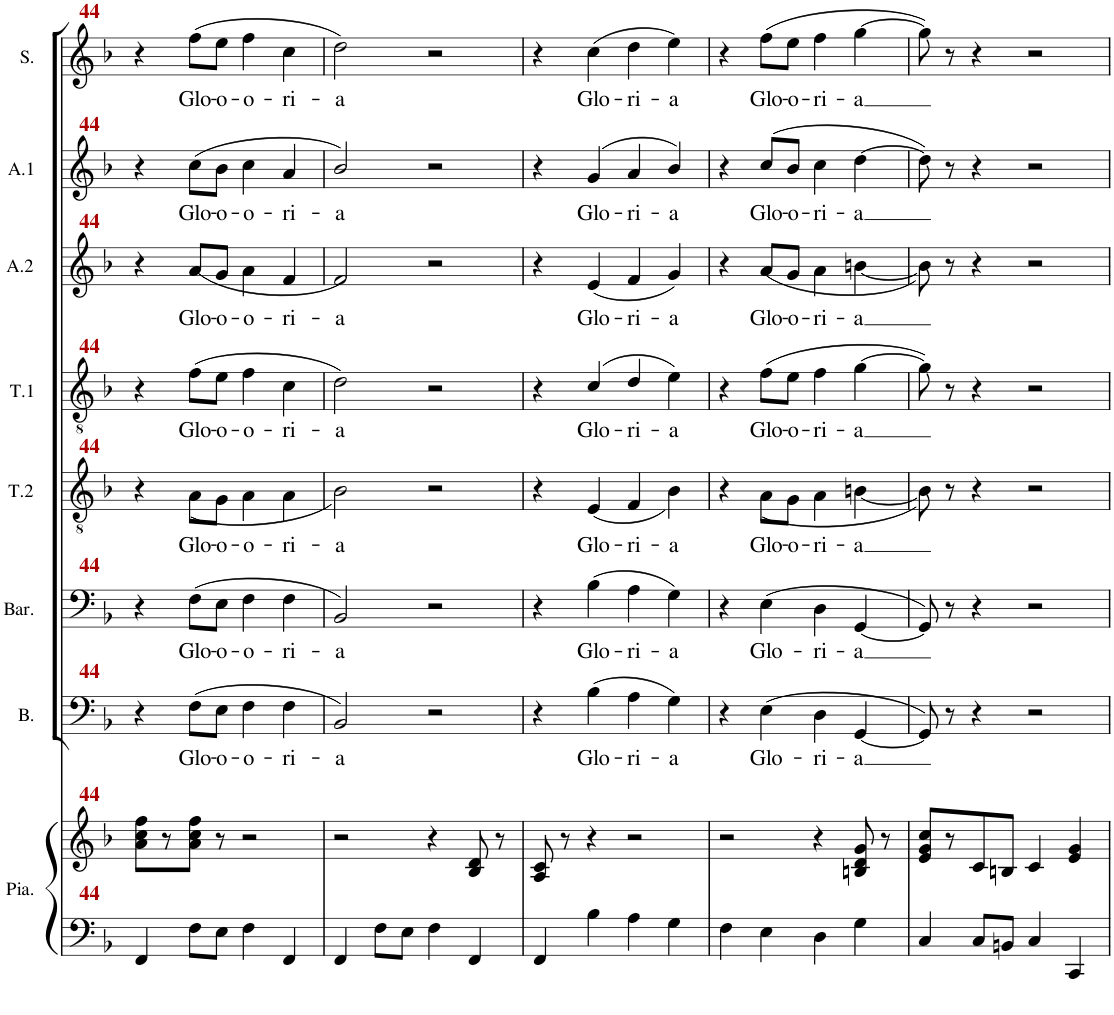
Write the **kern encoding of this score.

**kern	**kern	**kern	**text	**kern	**text	**kern	**text	**kern	**text	**kern	**text	**kern	**text	**kern	**text
*part8	*part8	*part7	*part7	*part6	*part6	*part5	*part5	*part4	*part4	*part3	*part3	*part2	*part2	*part1	*part1
*staff9	*staff8	*staff7	*staff7	*staff6	*staff6	*staff5	*staff5	*staff4	*staff4	*staff3	*staff3	*staff2	*staff2	*staff1	*staff1
*I"Piano	*	*I"Basse	*	*I"Baryton	*	*I"Ténor 2	*	*I"Ténor 1	*	*I"Alto 2	*	*I"Alto 1	*	*I"Soprano	*
*I'Pno.	*	*I'B.	*	*I'Bar.	*	*I'T.2	*	*I'T.1	*	*I'A.2	*	*I'A.1	*	*I'S.	*
!!LO:PB:g=z
*clefF4	*clefG2	*clefF4	*	*clefF4	*	*clefGv2	*	*clefGv2	*	*clefG2	*	*clefG2	*	*clefG2	*
*k[b-]	*k[b-]	*k[b-]	*	*k[b-]	*	*k[b-]	*	*k[b-]	*	*k[b-]	*	*k[b-]	*	*k[b-]	*
*M2/2	*M2/2	*M2/2	*	*M2/2	*	*M2/2	*	*M2/2	*	*M2/2	*	*M2/2	*	*M2/2	*
*met(c|)	*met(c|)	*met(c|)	*	*met(c|)	*	*met(c|)	*	*met(c|)	*	*met(c|)	*	*met(c|)	*	*met(c|)	*
=44	=44	=44	=44	=44	=44	=44	=44	=44	=44	=44	=44	=44	=44	=44	=44
4FF/	8a\ 8cc\ 8ff\L	4r	.	4r	.	4r	.	4r	.	4r	.	4r	.	4r	.
.	8r	.	.	.	.	.	.	.	.	.	.	.	.	.	.
!	!	!	!LO:LY:b	!	!LO:LY:b	!	!LO:LY:b	!	!LO:LY:b	!	!LO:LY:b	!	!LO:LY:b	!	!LO:LY:b
8F\L	8a\ 8cc\ 8ff\J	(8F\L	Glo-	(8F\L	Glo-	(<8A\L	Glo-	(8f\L	Glo-	(<8a/L	Glo-	(8cc\L	Glo-	(8ff\L	Glo-
!	!	!	!LO:LY:b	!	!LO:LY:b	!	!LO:LY:b	!	!LO:LY:b	!	!LO:LY:b	!	!LO:LY:b	!	!LO:LY:b
8E\J	8r	8E\J	-o-	8E\J	-o-	8G\J	-o-	8e\J	-o-	8g/J	-o-	8b-\J	-o-	8ee\J	-o-
!	!	!	!LO:LY:b	!	!LO:LY:b	!	!LO:LY:b	!	!LO:LY:b	!	!LO:LY:b	!	!LO:LY:b	!	!LO:LY:b
4F\	2r	4F\	-o-	4F\	-o-	4A\	-o-	4f\	-o-	4a\	-o-	4cc\	-o-	4ff\	-o-
!	!	!	!LO:LY:b	!	!LO:LY:b	!	!LO:LY:b	!	!LO:LY:b	!	!LO:LY:b	!	!LO:LY:b	!	!LO:LY:b
4FF/	.	4F\	-ri-	4F\	-ri-	4A\	-ri-	4c\	-ri-	4f/	-ri-	4a/	-ri-	4cc\	-ri-
=45	=45	=45	=45	=45	=45	=45	=45	=45	=45	=45	=45	=45	=45	=45	=45
!	!	!	!LO:LY:b	!	!LO:LY:b	!	!LO:LY:b	!	!LO:LY:b	!	!LO:LY:b	!	!LO:LY:b	!	!LO:LY:b
4FF/	2r	2BB-/)	-a	2BB-/)	-a	2B-\)	-a	2d\)	-a	2f/)	-a	2b-/)	-a	2dd\)	-a
8F\L	.	.	.	.	.	.	.	.	.	.	.	.	.	.	.
8E\J	.	.	.	.	.	.	.	.	.	.	.	.	.	.	.
4F\	4r	2r	.	2r	.	2r	.	2r	.	2r	.	2r	.	2r	.
4FF/	8B-/ 8d/	.	.	.	.	.	.	.	.	.	.	.	.	.	.
.	8r	.	.	.	.	.	.	.	.	.	.	.	.	.	.
=46	=46	=46	=46	=46	=46	=46	=46	=46	=46	=46	=46	=46	=46	=46	=46
4FF/	8A/ 8c/	4r	.	4r	.	4r	.	4r	.	4r	.	4r	.	4r	.
.	8r	.	.	.	.	.	.	.	.	.	.	.	.	.	.
!	!	!	!LO:LY:b	!	!LO:LY:b	!	!LO:LY:b	!	!LO:LY:b	!	!LO:LY:b	!	!LO:LY:b	!	!LO:LY:b
4B-\	4r	(4B-\	Glo-	(4B-\	Glo-	(<4E/	Glo-	(4c/	Glo-	(4e/	Glo-	(>4g/	Glo-	(4cc\	Glo-
!	!	!	!LO:LY:b	!	!LO:LY:b	!	!LO:LY:b	!	!LO:LY:b	!	!LO:LY:b	!	!LO:LY:b	!	!LO:LY:b
4A\	2r	4A\	-ri-	4A\	-ri-	4F/	-ri-	4d/	-ri-	4f/	-ri-	4a/	-ri-	4dd\	-ri-
!	!	!	!LO:LY:b	!	!LO:LY:b	!	!LO:LY:b	!	!LO:LY:b	!	!LO:LY:b	!	!LO:LY:b	!	!LO:LY:b
4G\	.	4G\)	-a	4G\)	-a	4B-\)	-a	4e\)	-a	4g/)	-a	4b-/)	-a	4ee\)	-a
=47	=47	=47	=47	=47	=47	=47	=47	=47	=47	=47	=47	=47	=47	=47	=47
4F\	2r	4r	.	4r	.	4r	.	4r	.	4r	.	4r	.	4r	.
!	!	!	!LO:LY:b	!	!LO:LY:b	!	!LO:LY:b	!	!LO:LY:b	!	!LO:LY:b	!	!LO:LY:b	!	!LO:LY:b
4E\	.	(4E\	Glo-	(4E\	Glo-	(<8A\L	Glo-	(8f\L	Glo-	(<8a/L	Glo-	(>8cc/L	Glo-	(8ff\L	Glo-
!	!	!	!	!	!	!	!LO:LY:b	!	!LO:LY:b	!	!LO:LY:b	!	!LO:LY:b	!	!LO:LY:b
.	.	.	.	.	.	8G\J	-o-	8e\J	-o-	8g/J	-o-	8b-/J	-o-	8ee\J	-o-
!	!	!	!LO:LY:b	!	!LO:LY:b	!	!LO:LY:b	!	!LO:LY:b	!	!LO:LY:b	!	!LO:LY:b	!	!LO:LY:b
4D\	4r	4D\	-ri-	4D\	-ri-	4A\	-ri-	4f\	-ri-	4a\	-ri-	4cc\	-ri-	4ff\	-ri-
!	!	!	!LO:LY:b	!	!LO:LY:b	!	!LO:LY:b	!	!LO:LY:b	!	!LO:LY:b	!	!LO:LY:b	!	!LO:LY:b
4G\	8Bn/ 8d/ 8g/	[4GG/	-a	[4GG/	-a	[<4Bn\	-a	[4g\	-a	[<4bn\	-a	[4dd\	-a	[4gg\	-a
.	8r	.	.	.	.	.	.	.	.	.	.	.	.	.	.
=48	=48	=48	=48	=48	=48	=48	=48	=48	=48	=48	=48	=48	=48	=48	=48
4C/	8e/ 8g/ 8cc/L	8GG/])	.	8GG/])	.	8B\])	.	8g\])	.	8b\])	.	8dd\])	.	8gg\])	.
.	8r	8r	.	8r	.	8r	.	8r	.	8r	.	8r	.	8r	.
8C/L	8c/	4r	.	4r	.	4r	.	4r	.	4r	.	4r	.	4r	.
8BBn/J	8Bn/J	.	.	.	.	.	.	.	.	.	.	.	.	.	.
4C/	4c/	2r	.	2r	.	2r	.	2r	.	2r	.	2r	.	2r	.
4CC/	4e/ 4g/	.	.	.	.	.	.	.	.	.	.	.	.	.	.
=	=	=	=	=	=	=	=	=	=	=	=	=	=	=	=
*-	*-	*-	*-	*-	*-	*-	*-	*-	*-	*-	*-	*-	*-	*-	*-
